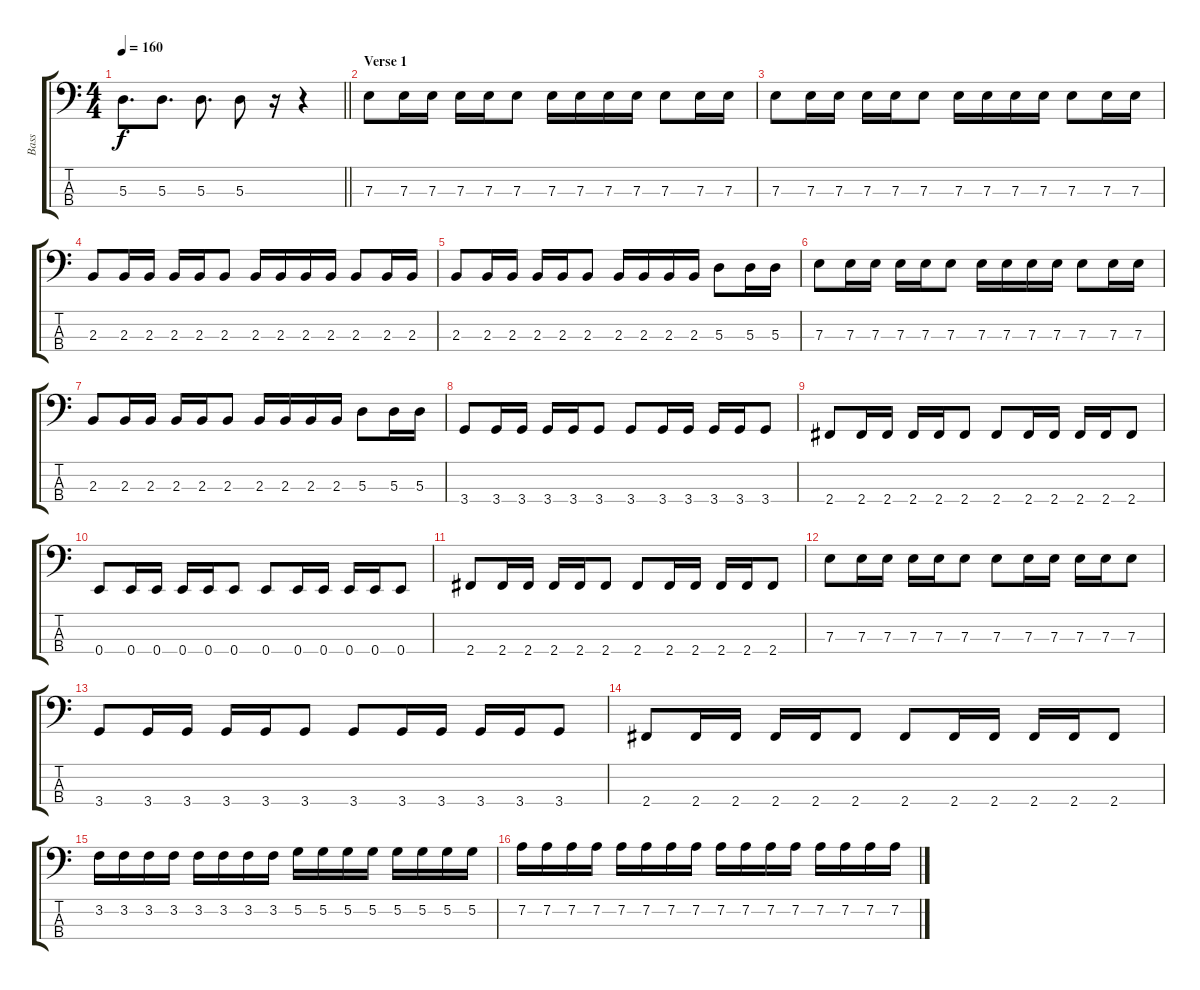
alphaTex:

\track ("Bass" "Bass") {instrument electricbassfinger}
\staff {score tabs}
\tuning (G2 D2 A1 E1) {hide}
\ts (4 4)
\tempo 160
\clef f4
\barLineRight lightlight
\ks c
5.3.8{d dy f} 5.3.8{d} 5.3.8{d} 5.3.8 r.16 r.4 |
\section ("" "Verse 1")
7.3.8 7.3.16 7.3.16 7.3.16 7.3.16 7.3.8 7.3.16 7.3.16 7.3.16 7.3.16 7.3.8 7.3.16 7.3.16 |
7.3.8 7.3.16 7.3.16 7.3.16 7.3.16 7.3.8 7.3.16 7.3.16 7.3.16 7.3.16 7.3.8 7.3.16 7.3.16 |
2.3.8 2.3.16 2.3.16 2.3.16 2.3.16 2.3.8 2.3.16 2.3.16 2.3.16 2.3.16 2.3.8 2.3.16 2.3.16 |
2.3.8 2.3.16 2.3.16 2.3.16 2.3.16 2.3.8 2.3.16 2.3.16 2.3.16 2.3.16 5.3.8 5.3.16 5.3.16 |
7.3.8 7.3.16 7.3.16 7.3.16 7.3.16 7.3.8 7.3.16 7.3.16 7.3.16 7.3.16 7.3.8 7.3.16 7.3.16 |
2.3.8 2.3.16 2.3.16 2.3.16 2.3.16 2.3.8 2.3.16 2.3.16 2.3.16 2.3.16 5.3.8 5.3.16 5.3.16 |
3.4.8 3.4.16 3.4.16 3.4.16 3.4.16 3.4.8 3.4.8 3.4.16 3.4.16 3.4.16 3.4.16 3.4.8 |
2.4.8 2.4.16 2.4.16 2.4.16 2.4.16 2.4.8 2.4.8 2.4.16 2.4.16 2.4.16 2.4.16 2.4.8 |
0.4.8 0.4.16 0.4.16 0.4.16 0.4.16 0.4.8 0.4.8 0.4.16 0.4.16 0.4.16 0.4.16 0.4.8 |
2.4.8 2.4.16 2.4.16 2.4.16 2.4.16 2.4.8 2.4.8 2.4.16 2.4.16 2.4.16 2.4.16 2.4.8 |
7.3.8 7.3.16 7.3.16 7.3.16 7.3.16 7.3.8 7.3.8 7.3.16 7.3.16 7.3.16 7.3.16 7.3.8 |
3.4.8 3.4.16 3.4.16 3.4.16 3.4.16 3.4.8 3.4.8 3.4.16 3.4.16 3.4.16 3.4.16 3.4.8 |
2.4.8 2.4.16 2.4.16 2.4.16 2.4.16 2.4.8 2.4.8 2.4.16 2.4.16 2.4.16 2.4.16 2.4.8 |
3.2.16 3.2.16 3.2.16 3.2.16 3.2.16 3.2.16 3.2.16 3.2.16 5.2.16 5.2.16 5.2.16 5.2.16 5.2.16 5.2.16 5.2.16 5.2.16 |
7.2.16 7.2.16 7.2.16 7.2.16 7.2.16 7.2.16 7.2.16 7.2.16 7.2.16 7.2.16 7.2.16 7.2.16 7.2.16 7.2.16 7.2.16 7.2.16
